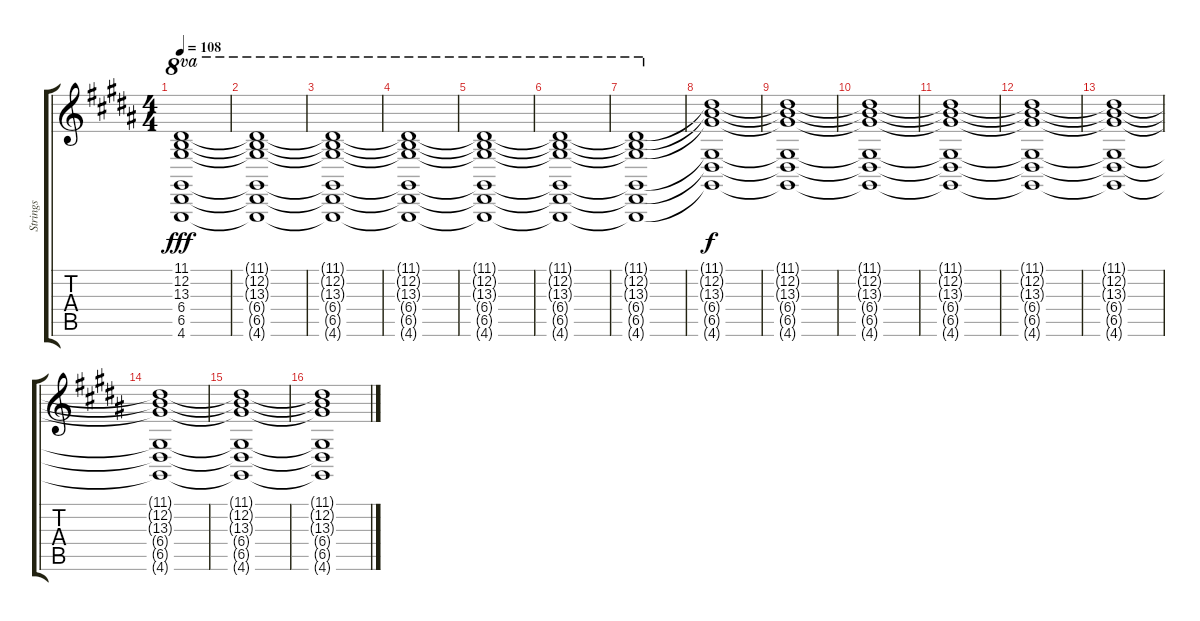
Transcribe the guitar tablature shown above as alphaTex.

\track ("Strings" "Strings") {instrument stringensemble1}
\staff {score tabs}
\tuning (E4 B3 G3 D3 A2 E2) {hide}
\ts (4 4)
\tempo 108
\clef g2
\ks g#minor
(11.1{t} 12.2{t} 13.3{t} 6.4{t} 6.5{t} 4.6{t}).1{ot 8va dy fff} |
(11.1{t} 12.2{t} 13.3{t} 6.4{t} 6.5{t} 4.6{t}).1{ot 8va} |
(11.1{t} 12.2{t} 13.3{t} 6.4{t} 6.5{t} 4.6{t}).1{ot 8va} |
(11.1{t} 12.2{t} 13.3{t} 6.4{t} 6.5{t} 4.6{t}).1{ot 8va} |
(11.1{t} 12.2{t} 13.3{t} 6.4{t} 6.5{t} 4.6{t}).1{ot 8va} |
(11.1{t} 12.2{t} 13.3{t} 6.4{t} 6.5{t} 4.6{t}).1{ot 8va volume 2} |
(11.1{t} 12.2{t} 13.3{t} 6.4{t} 6.5{t} 4.6{t}).1{ot 8va} |
(11.1{t} 12.2{t} 13.3{t} 6.4{t} 6.5{t} 4.6{t}).1{dy f} |
(11.1{t} 12.2{t} 13.3{t} 6.4{t} 6.5{t} 4.6{t}).1 |
(11.1{t} 12.2{t} 13.3{t} 6.4{t} 6.5{t} 4.6{t}).1 |
(11.1{t} 12.2{t} 13.3{t} 6.4{t} 6.5{t} 4.6{t}).1 |
(11.1{t} 12.2{t} 13.3{t} 6.4{t} 6.5{t} 4.6{t}).1 |
(11.1{t} 12.2{t} 13.3{t} 6.4{t} 6.5{t} 4.6{t}).1 |
(11.1{t} 12.2{t} 13.3{t} 6.4{t} 6.5{t} 4.6{t}).1 |
(11.1{t} 12.2{t} 13.3{t} 6.4{t} 6.5{t} 4.6{t}).1 |
(11.1{t} 12.2{t} 13.3{t} 6.4{t} 6.5{t} 4.6{t}).1
